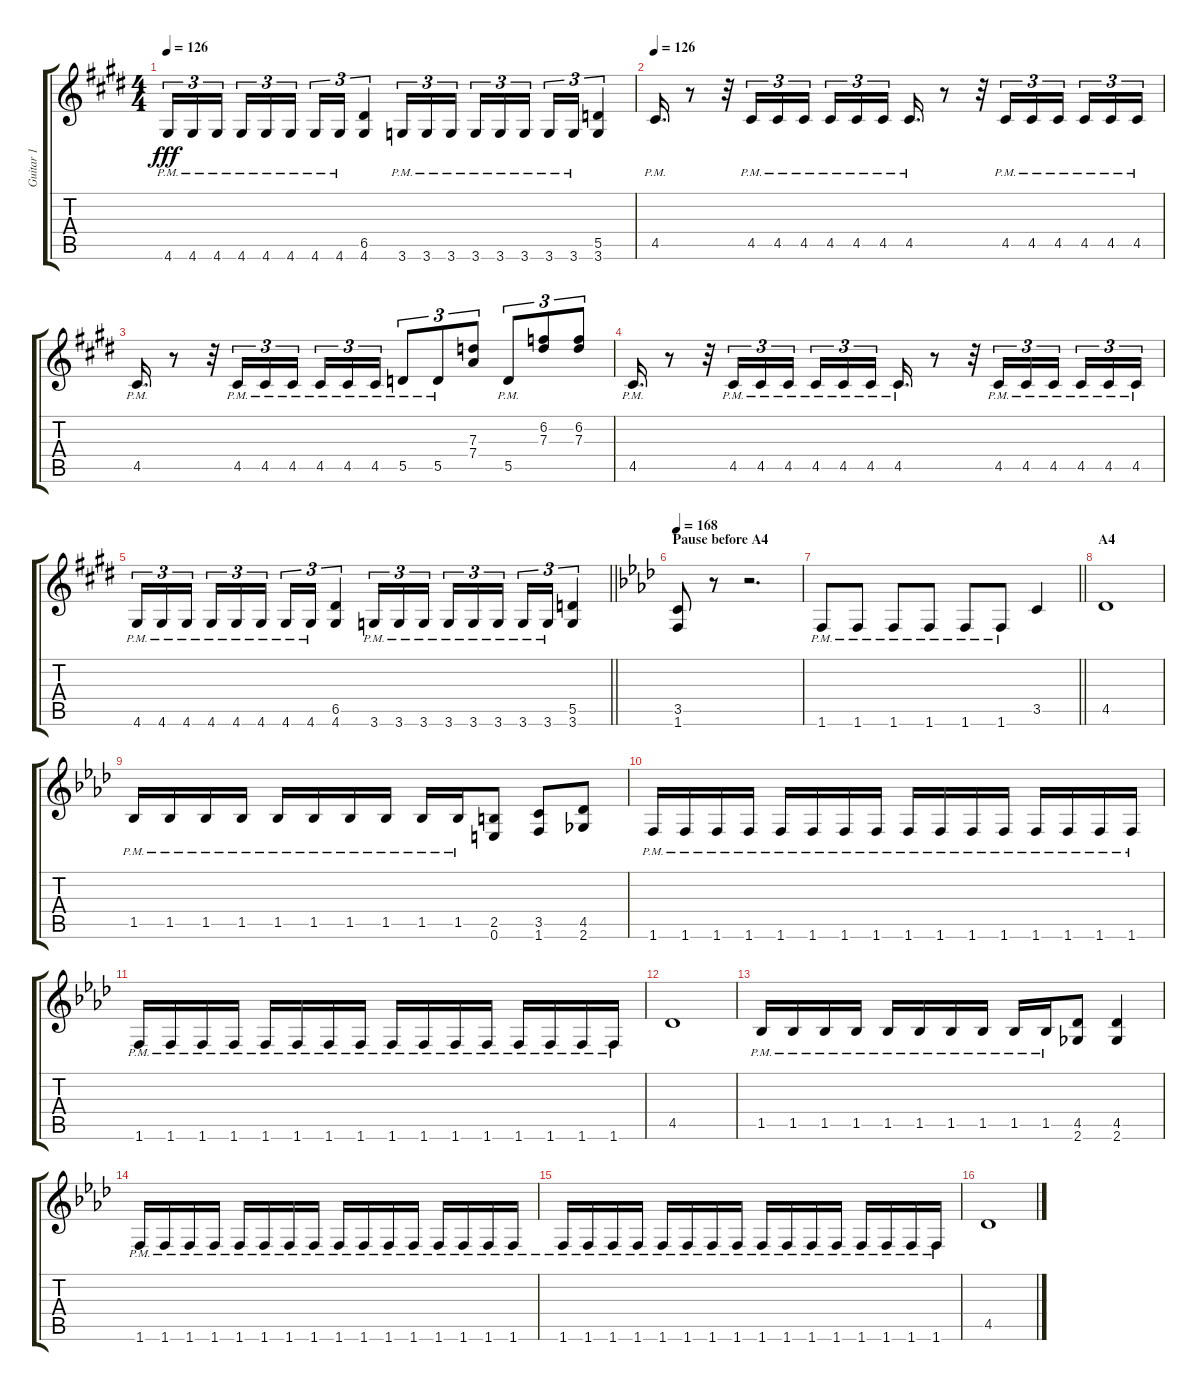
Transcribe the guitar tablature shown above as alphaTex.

\track ("Guitar 1" "Guitar 1") {instrument distortionguitar}
\staff {score tabs}
\tuning (E4 B3 G3 D3 A2 E2) {hide}
\ts (4 4)
\tempo 126
\clef g2
\ks c#minor
4.6{pm}.16{tu (3 2) dy fff} 4.6{pm}.16{tu (3 2)} 4.6{pm}.16{tu (3 2) beam splitsecondary} 4.6{pm}.16{tu (3 2)} 4.6{pm}.16{tu (3 2)} 4.6{pm}.16{tu (3 2)} 4.6{pm}.16{tu (3 2)} 4.6{pm}.16{tu (3 2)} (6.5 4.6).4{tu (3 2)} 3.6{pm}.16{tu (3 2)} 3.6{pm}.16{tu (3 2)} 3.6{pm}.16{tu (3 2) beam splitsecondary} 3.6{pm}.16{tu (3 2)} 3.6{pm}.16{tu (3 2)} 3.6{pm}.16{tu (3 2)} 3.6{pm}.16{tu (3 2)} 3.6{pm}.16{tu (3 2)} (5.5 3.6).4{tu (3 2)} |
\tempo 126
4.5{pm}.16{d} r.8 r.32 4.5{pm}.16{tu (3 2)} 4.5{pm}.16{tu (3 2)} 4.5{pm}.16{tu (3 2) beam splitsecondary} 4.5{pm}.16{tu (3 2)} 4.5{pm}.16{tu (3 2)} 4.5{pm}.16{tu (3 2)} 4.5{pm}.16{d} r.8 r.32 4.5{pm}.16{tu (3 2)} 4.5{pm}.16{tu (3 2)} 4.5{pm}.16{tu (3 2) beam splitsecondary} 4.5{pm}.16{tu (3 2)} 4.5{pm}.16{tu (3 2)} 4.5{pm}.16{tu (3 2)} |
4.5{pm}.16{d} r.8 r.32 4.5{pm}.16{tu (3 2)} 4.5{pm}.16{tu (3 2)} 4.5{pm}.16{tu (3 2) beam splitsecondary} 4.5{pm}.16{tu (3 2)} 4.5{pm}.16{tu (3 2)} 4.5{pm}.16{tu (3 2)} 5.5{pm}.8{tu (3 2)} 5.5{pm}.8{tu (3 2)} (7.3 7.4).8{tu (3 2)} 5.5{pm}.8{tu (3 2)} (6.2 7.3).8{tu (3 2)} (6.2 7.3).8{tu (3 2)} |
4.5{pm}.16{d} r.8 r.32 4.5{pm}.16{tu (3 2)} 4.5{pm}.16{tu (3 2)} 4.5{pm}.16{tu (3 2) beam splitsecondary} 4.5{pm}.16{tu (3 2)} 4.5{pm}.16{tu (3 2)} 4.5{pm}.16{tu (3 2)} 4.5{pm}.16{d} r.8 r.32 4.5{pm}.16{tu (3 2)} 4.5{pm}.16{tu (3 2)} 4.5{pm}.16{tu (3 2) beam splitsecondary} 4.5{pm}.16{tu (3 2)} 4.5{pm}.16{tu (3 2)} 4.5{pm}.16{tu (3 2)} |
\barLineRight lightlight
4.6{pm}.16{tu (3 2)} 4.6{pm}.16{tu (3 2)} 4.6{pm}.16{tu (3 2) beam splitsecondary} 4.6{pm}.16{tu (3 2)} 4.6{pm}.16{tu (3 2)} 4.6{pm}.16{tu (3 2)} 4.6{pm}.16{tu (3 2)} 4.6{pm}.16{tu (3 2)} (6.5 4.6).4{tu (3 2)} 3.6{pm}.16{tu (3 2)} 3.6{pm}.16{tu (3 2)} 3.6{pm}.16{tu (3 2) beam splitsecondary} 3.6{pm}.16{tu (3 2)} 3.6{pm}.16{tu (3 2)} 3.6{pm}.16{tu (3 2)} 3.6{pm}.16{tu (3 2)} 3.6{pm}.16{tu (3 2)} (5.5 3.6).4{tu (3 2)} |
\section ("" "Pause before A4")
\tempo 168
\ks fminor
(3.5 1.6).8 r.8 r.2{d} |
\barLineRight lightlight
1.6{pm}.8 1.6{pm}.8 1.6{pm}.8 1.6{pm}.8 1.6{pm}.8 1.6{pm}.8 3.5.4 |
\section ("" "A4")
4.5.1 |
1.5{pm}.16 1.5{pm}.16 1.5{pm}.16 1.5{pm}.16 1.5{pm}.16 1.5{pm}.16 1.5{pm}.16 1.5{pm}.16 1.5{pm}.16 1.5{pm}.16 (2.5 0.6).8 (3.5 1.6).8 (4.5 2.6).8 |
1.6{pm}.16 1.6{pm}.16 1.6{pm}.16 1.6{pm}.16 1.6{pm}.16 1.6{pm}.16 1.6{pm}.16 1.6{pm}.16 1.6{pm}.16 1.6{pm}.16 1.6{pm}.16 1.6{pm}.16 1.6{pm}.16 1.6{pm}.16 1.6{pm}.16 1.6{pm}.16 |
1.6{pm}.16 1.6{pm}.16 1.6{pm}.16 1.6{pm}.16 1.6{pm}.16 1.6{pm}.16 1.6{pm}.16 1.6{pm}.16 1.6{pm}.16 1.6{pm}.16 1.6{pm}.16 1.6{pm}.16 1.6{pm}.16 1.6{pm}.16 1.6{pm}.16 1.6{pm}.16 |
4.5.1 |
1.5{pm}.16 1.5{pm}.16 1.5{pm}.16 1.5{pm}.16 1.5{pm}.16 1.5{pm}.16 1.5{pm}.16 1.5{pm}.16 1.5{pm}.16 1.5{pm}.16 (4.5 2.6).8 (4.5 2.6).4 |
1.6{pm}.16 1.6{pm}.16 1.6{pm}.16 1.6{pm}.16 1.6{pm}.16 1.6{pm}.16 1.6{pm}.16 1.6{pm}.16 1.6{pm}.16 1.6{pm}.16 1.6{pm}.16 1.6{pm}.16 1.6{pm}.16 1.6{pm}.16 1.6{pm}.16 1.6{pm}.16 |
1.6{pm}.16 1.6{pm}.16 1.6{pm}.16 1.6{pm}.16 1.6{pm}.16 1.6{pm}.16 1.6{pm}.16 1.6{pm}.16 1.6{pm}.16 1.6{pm}.16 1.6{pm}.16 1.6{pm}.16 1.6{pm}.16 1.6{pm}.16 1.6{pm}.16 1.6{pm}.16 |
4.5.1
